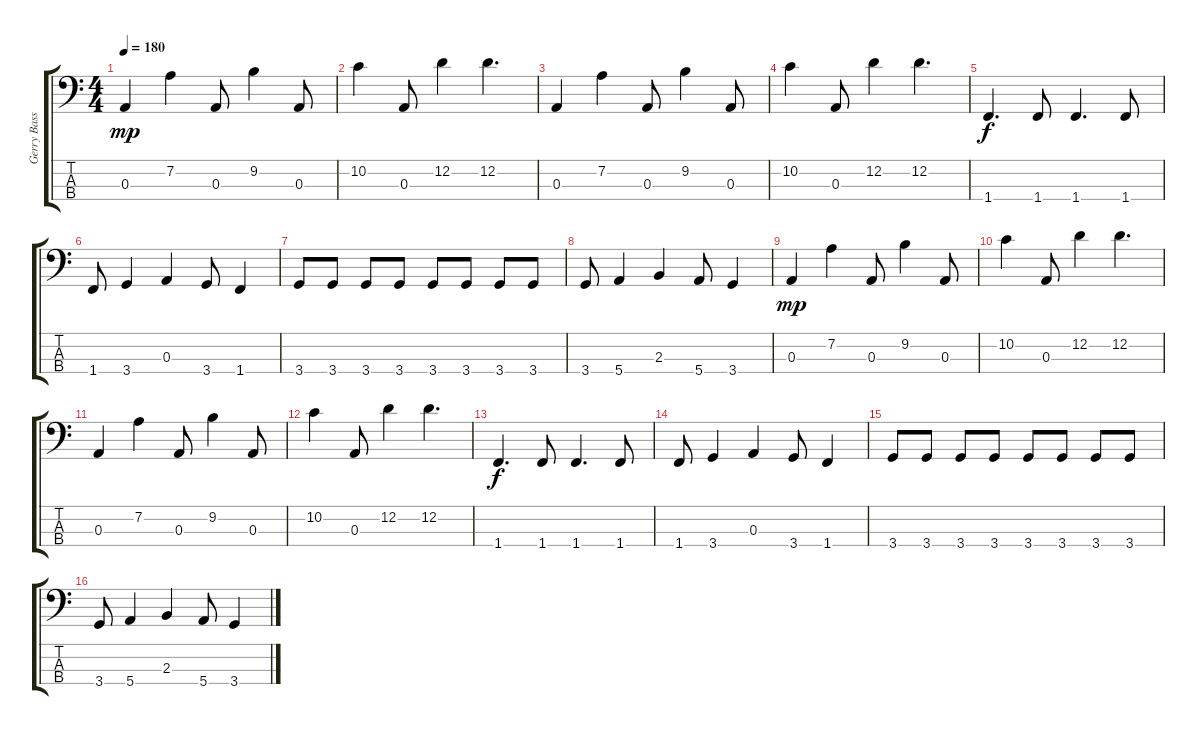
\track ("Gerry Bass" "Gerry Bass") {instrument electricbassfinger}
\staff {score tabs}
\tuning (G2 D2 A1 E1) {hide}
\ts (4 4)
\tempo 180
\clef f4
\ks c
0.3.4{dy mp} 7.2.4 0.3.8 9.2.4 0.3.8 |
10.2.4 0.3.8 12.2.4 12.2.4{d} |
0.3.4 7.2.4 0.3.8 9.2.4 0.3.8 |
10.2.4 0.3.8 12.2.4 12.2.4{d} |
1.4.4{d dy f} 1.4.8 1.4.4{d} 1.4.8 |
1.4.8 3.4.4 0.3.4 3.4.8 1.4.4 |
3.4.8 3.4.8 3.4.8 3.4.8 3.4.8 3.4.8 3.4.8 3.4.8 |
3.4.8 5.4.4 2.3.4 5.4.8 3.4.4 |
0.3.4{dy mp} 7.2.4 0.3.8 9.2.4 0.3.8 |
10.2.4 0.3.8 12.2.4 12.2.4{d} |
0.3.4 7.2.4 0.3.8 9.2.4 0.3.8 |
10.2.4 0.3.8 12.2.4 12.2.4{d} |
1.4.4{d dy f} 1.4.8 1.4.4{d} 1.4.8 |
1.4.8 3.4.4 0.3.4 3.4.8 1.4.4 |
3.4.8 3.4.8 3.4.8 3.4.8 3.4.8 3.4.8 3.4.8 3.4.8 |
3.4.8 5.4.4 2.3.4 5.4.8 3.4.4
